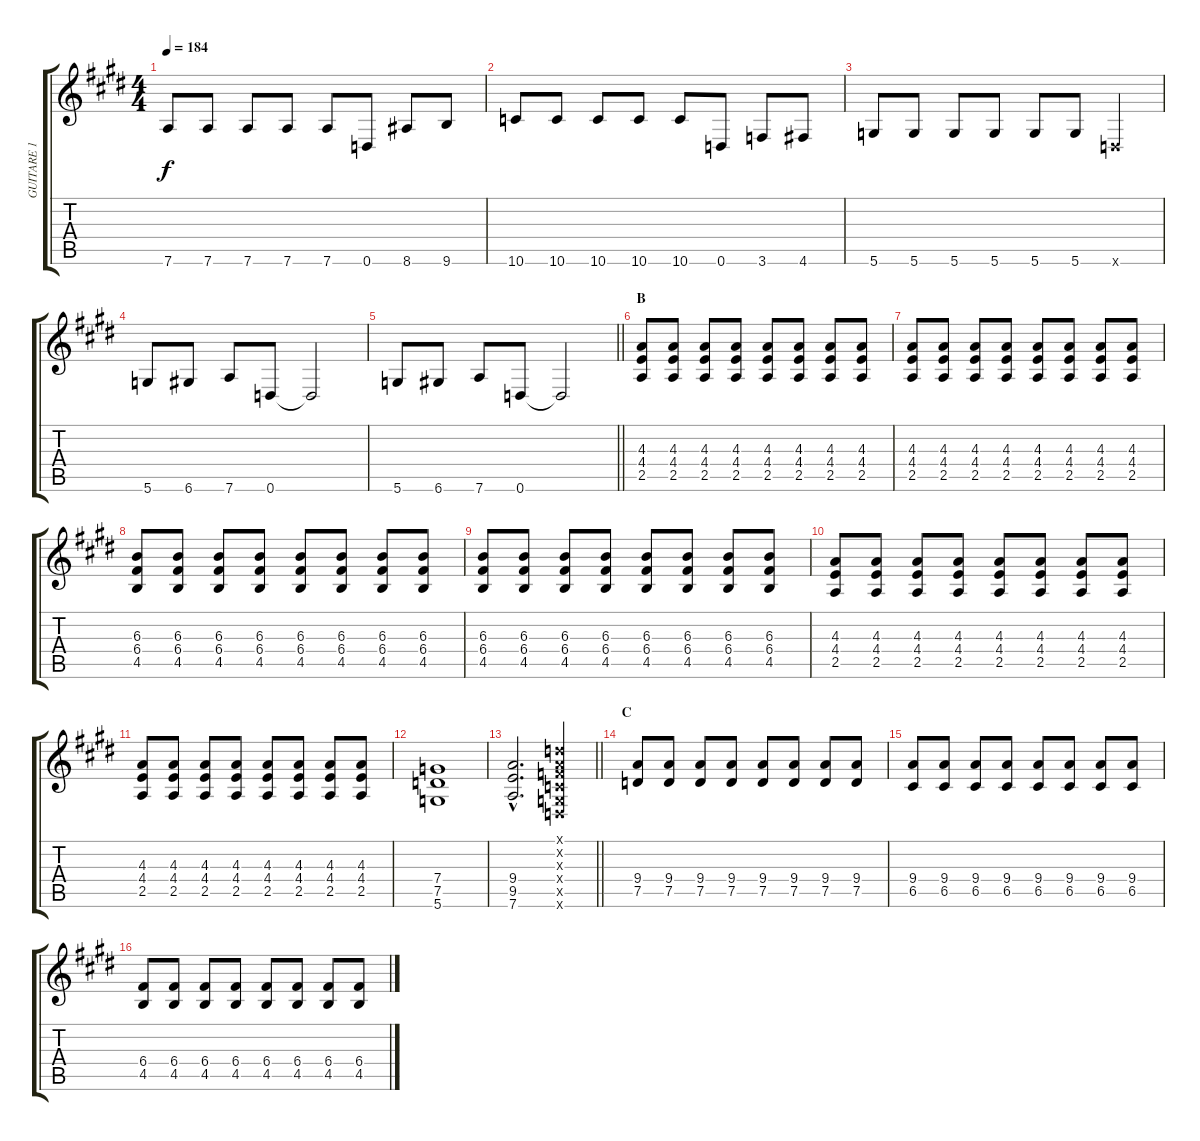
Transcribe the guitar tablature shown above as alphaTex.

\track ("GUITARE 1" "GUITARE 1") {instrument distortionguitar}
\staff {score tabs}
\tuning (D4 A3 F3 C3 G2 D2) {hide}
\ts (4 4)
\tempo 184
\clef g2
\ks e
7.6.8{dy f} 7.6.8 7.6.8 7.6.8 7.6.8 0.6.8 8.6.8 9.6.8 |
10.6.8 10.6.8 10.6.8 10.6.8 10.6.8 0.6.8 3.6.8 4.6.8 |
5.6.8 5.6.8 5.6.8 5.6.8 5.6.8 5.6.8 0.6{x}.4 |
5.6.8{volume 13} 6.6.8 7.6.8 0.6.8 0.6{t}.2 |
\barLineRight lightlight
5.6.8 6.6.8 7.6.8 0.6.8 0.6{t}.2 |
\section ("" "B ")
(4.3 4.4 2.5).8{volume 8} (4.3 4.4 2.5).8 (4.3 4.4 2.5).8 (4.3 4.4 2.5).8 (4.3 4.4 2.5).8 (4.3 4.4 2.5).8 (4.3 4.4 2.5).8 (4.3 4.4 2.5).8 |
(4.3 4.4 2.5).8 (4.3 4.4 2.5).8 (4.3 4.4 2.5).8 (4.3 4.4 2.5).8 (4.3 4.4 2.5).8 (4.3 4.4 2.5).8 (4.3 4.4 2.5).8 (4.3 4.4 2.5).8 |
(6.3 6.4 4.5).8 (6.3 6.4 4.5).8 (6.3 6.4 4.5).8 (6.3 6.4 4.5).8 (6.3 6.4 4.5).8 (6.3 6.4 4.5).8 (6.3 6.4 4.5).8 (6.3 6.4 4.5).8 |
(6.3 6.4 4.5).8 (6.3 6.4 4.5).8 (6.3 6.4 4.5).8 (6.3 6.4 4.5).8 (6.3 6.4 4.5).8 (6.3 6.4 4.5).8 (6.3 6.4 4.5).8 (6.3 6.4 4.5).8 |
(4.3 4.4 2.5).8 (4.3 4.4 2.5).8 (4.3 4.4 2.5).8 (4.3 4.4 2.5).8 (4.3 4.4 2.5).8 (4.3 4.4 2.5).8 (4.3 4.4 2.5).8 (4.3 4.4 2.5).8 |
(4.3 4.4 2.5).8 (4.3 4.4 2.5).8 (4.3 4.4 2.5).8 (4.3 4.4 2.5).8 (4.3 4.4 2.5).8 (4.3 4.4 2.5).8 (4.3 4.4 2.5).8 (4.3 4.4 2.5).8 |
(7.4 7.5 5.6).1{volume 10} |
\barLineRight lightlight
(9.4{hac} 9.5{hac} 7.6{hac}).2{d} (0.1{x} 0.2{x} 0.3{x} 0.4{x} 0.5{x} 0.6{x}).4 |
\section ("" "C ")
(9.4 7.5).8 (9.4 7.5).8 (9.4 7.5).8 (9.4 7.5).8 (9.4 7.5).8 (9.4 7.5).8 (9.4 7.5).8 (9.4 7.5).8 |
(9.4 6.5).8 (9.4 6.5).8 (9.4 6.5).8 (9.4 6.5).8 (9.4 6.5).8 (9.4 6.5).8 (9.4 6.5).8 (9.4 6.5).8 |
(6.4 4.5).8 (6.4 4.5).8 (6.4 4.5).8 (6.4 4.5).8 (6.4 4.5).8 (6.4 4.5).8 (6.4 4.5).8 (6.4 4.5).8
